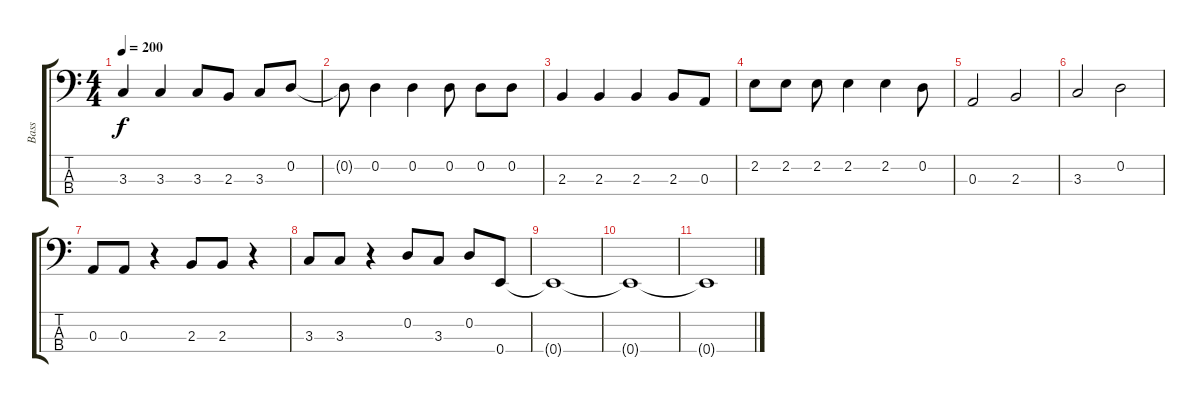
\track ("Bass" "Bass") {instrument electricbassfinger}
\staff {score tabs}
\tuning (G2 D2 A1 E1) {hide}
\ts (4 4)
\tempo 200
\clef f4
\ks c
3.3.4{dy f} 3.3.4 3.3.8 2.3.8 3.3.8 0.2.8 |
0.2{t}.8 0.2.4 0.2.4 0.2.8 0.2.8 0.2.8 |
2.3.4 2.3.4 2.3.4 2.3.8 0.3.8 |
2.2.8 2.2.8 2.2.8 2.2.4 2.2.4 0.2.8 |
0.3.2 2.3.2 |
3.3.2 0.2.2 |
0.3.8 0.3.8 r.4 2.3.8 2.3.8 r.4 |
3.3.8 3.3.8 r.4 0.2.8 3.3.8 0.2.8 0.4.8 |
0.4{t}.1 |
0.4{t}.1 |
0.4{t}.1
